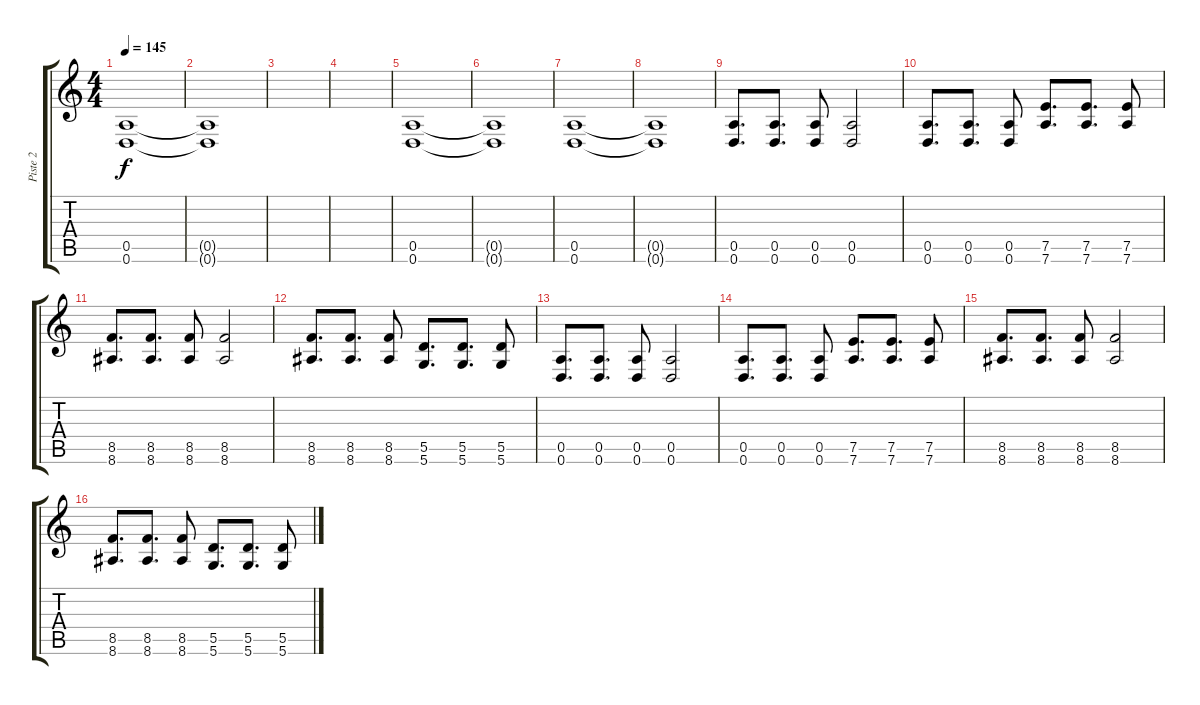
\track ("Piste 2" "Piste 2") {instrument distortionguitar}
\staff {score tabs}
\tuning (E4 B3 G3 D3 A2 D2) {hide}
\ts (4 4)
\tempo 145
\clef g2
\ks c
(0.5 0.6).1{dy f volume 0} |
(0.5{t} 0.6{t}).1 |
|
|
(0.5 0.6).1{volume 13} |
(0.5{t} 0.6{t}).1 |
(0.5 0.6).1 |
(0.5{t} 0.6{t}).1 |
(0.5 0.6).8{d} (0.5 0.6).8{d} (0.5 0.6).8 (0.5 0.6).2 |
(0.5 0.6).8{d} (0.5 0.6).8{d} (0.5 0.6).8 (7.5 7.6).8{d} (7.5 7.6).8{d} (7.5 7.6).8 |
(8.5 8.6).8{d} (8.5 8.6).8{d} (8.5 8.6).8 (8.5 8.6).2 |
(8.5 8.6).8{d} (8.5 8.6).8{d} (8.5 8.6).8 (5.5 5.6).8{d} (5.5 5.6).8{d} (5.5 5.6).8 |
(0.5 0.6).8{d} (0.5 0.6).8{d} (0.5 0.6).8 (0.5 0.6).2 |
(0.5 0.6).8{d} (0.5 0.6).8{d} (0.5 0.6).8 (7.5 7.6).8{d} (7.5 7.6).8{d} (7.5 7.6).8 |
(8.5 8.6).8{d} (8.5 8.6).8{d} (8.5 8.6).8 (8.5 8.6).2 |
(8.5 8.6).8{d} (8.5 8.6).8{d} (8.5 8.6).8 (5.5 5.6).8{d} (5.5 5.6).8{d} (5.5 5.6).8
